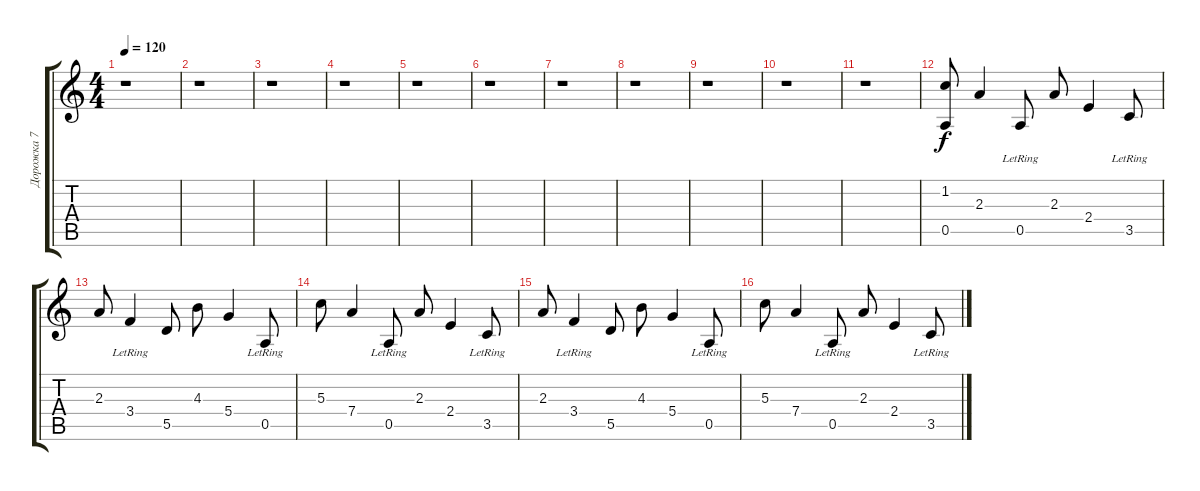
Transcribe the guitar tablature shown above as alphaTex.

\track ("Дорожка 7" "Дорожка 7") {instrument acousticguitarsteel}
\staff {score tabs}
\tuning (E4 B3 G3 D3 A2 E2) {hide}
\ts (4 4)
\tempo 120
\clef g2
\ks c
r.1{dy f} |
r.1 |
r.1 |
r.1 |
r.1 |
r.1 |
r.1 |
r.1 |
r.1 |
r.1 |
r.1 |
(1.2 0.5).8 2.3.4 0.5{lr}.8 2.3.8 2.4.4 3.5{lr}.8 |
2.3.8 3.4{lr}.4 5.5.8 4.3.8 5.4.4 0.5{lr}.8 |
5.3.8 7.4.4 0.5{lr}.8 2.3.8 2.4.4 3.5{lr}.8 |
2.3.8 3.4{lr}.4 5.5.8 4.3.8 5.4.4 0.5{lr}.8 |
5.3.8 7.4.4 0.5{lr}.8 2.3.8 2.4.4 3.5{lr}.8
